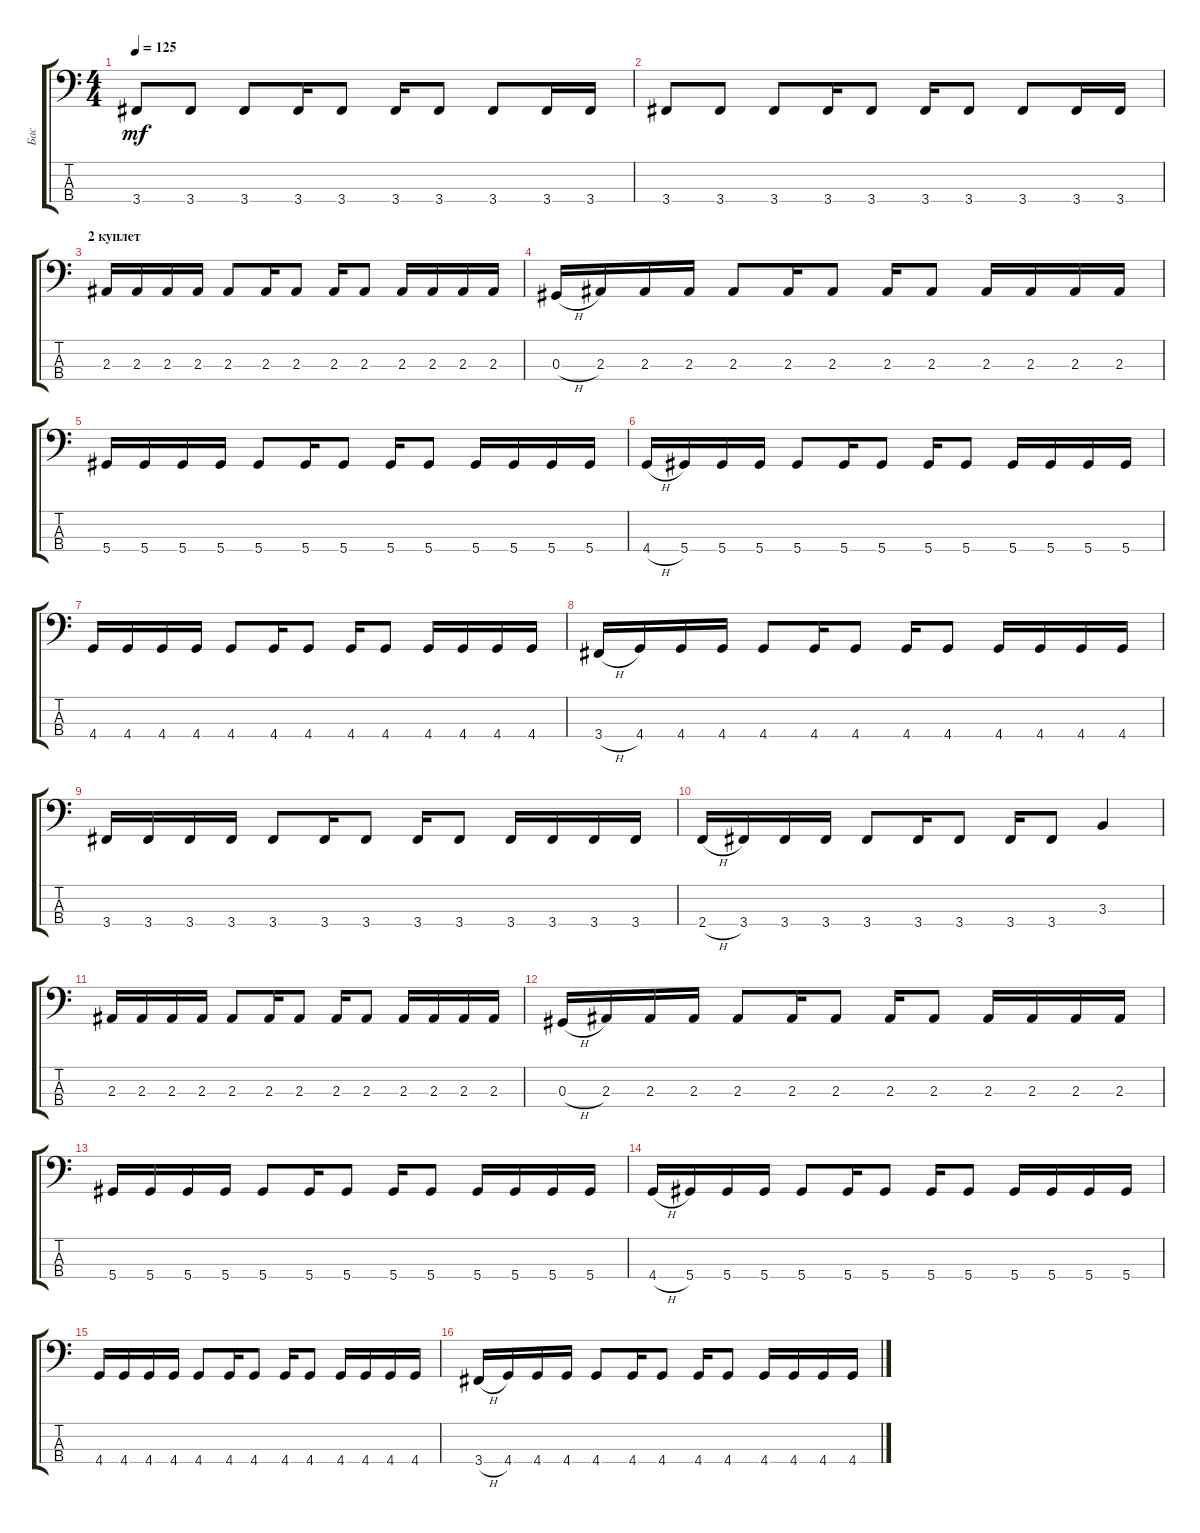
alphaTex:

\track ("Бас" "Бас") {instrument electricbassfinger}
\staff {score tabs}
\tuning (Gb2 Db2 Ab1 Eb1) {hide}
\ts (4 4)
\tempo 125
\clef f4
\ks c
3.4.8{dy mf} 3.4.8 3.4.8 3.4.16 3.4.8 3.4.16 3.4.8 3.4.8 3.4.16 3.4.16 |
3.4.8 3.4.8 3.4.8 3.4.16 3.4.8 3.4.16 3.4.8 3.4.8 3.4.16 3.4.16 |
\section ("" "2 куплет")
2.3.16 2.3.16 2.3.16 2.3.16 2.3.8 2.3.16 2.3.8 2.3.16 2.3.8 2.3.16 2.3.16 2.3.16 2.3.16 |
0.3{h}.16 2.3.16 2.3.16 2.3.16 2.3.8 2.3.16 2.3.8 2.3.16 2.3.8 2.3.16 2.3.16 2.3.16 2.3.16 |
5.4.16 5.4.16 5.4.16 5.4.16 5.4.8 5.4.16 5.4.8 5.4.16 5.4.8 5.4.16 5.4.16 5.4.16 5.4.16 |
4.4{h}.16 5.4.16 5.4.16 5.4.16 5.4.8 5.4.16 5.4.8 5.4.16 5.4.8 5.4.16 5.4.16 5.4.16 5.4.16 |
4.4.16 4.4.16 4.4.16 4.4.16 4.4.8 4.4.16 4.4.8 4.4.16 4.4.8 4.4.16 4.4.16 4.4.16 4.4.16 |
3.4{h}.16 4.4.16 4.4.16 4.4.16 4.4.8 4.4.16 4.4.8 4.4.16 4.4.8 4.4.16 4.4.16 4.4.16 4.4.16 |
3.4.16 3.4.16 3.4.16 3.4.16 3.4.8 3.4.16 3.4.8 3.4.16 3.4.8 3.4.16 3.4.16 3.4.16 3.4.16 |
2.4{h}.16 3.4.16 3.4.16 3.4.16 3.4.8 3.4.16 3.4.8 3.4.16 3.4.8 3.3.4 |
2.3.16 2.3.16 2.3.16 2.3.16 2.3.8 2.3.16 2.3.8 2.3.16 2.3.8 2.3.16 2.3.16 2.3.16 2.3.16 |
0.3{h}.16 2.3.16 2.3.16 2.3.16 2.3.8 2.3.16 2.3.8 2.3.16 2.3.8 2.3.16 2.3.16 2.3.16 2.3.16 |
5.4.16 5.4.16 5.4.16 5.4.16 5.4.8 5.4.16 5.4.8 5.4.16 5.4.8 5.4.16 5.4.16 5.4.16 5.4.16 |
4.4{h}.16 5.4.16 5.4.16 5.4.16 5.4.8 5.4.16 5.4.8 5.4.16 5.4.8 5.4.16 5.4.16 5.4.16 5.4.16 |
4.4.16 4.4.16 4.4.16 4.4.16 4.4.8 4.4.16 4.4.8 4.4.16 4.4.8 4.4.16 4.4.16 4.4.16 4.4.16 |
3.4{h}.16 4.4.16 4.4.16 4.4.16 4.4.8 4.4.16 4.4.8 4.4.16 4.4.8 4.4.16 4.4.16 4.4.16 4.4.16
